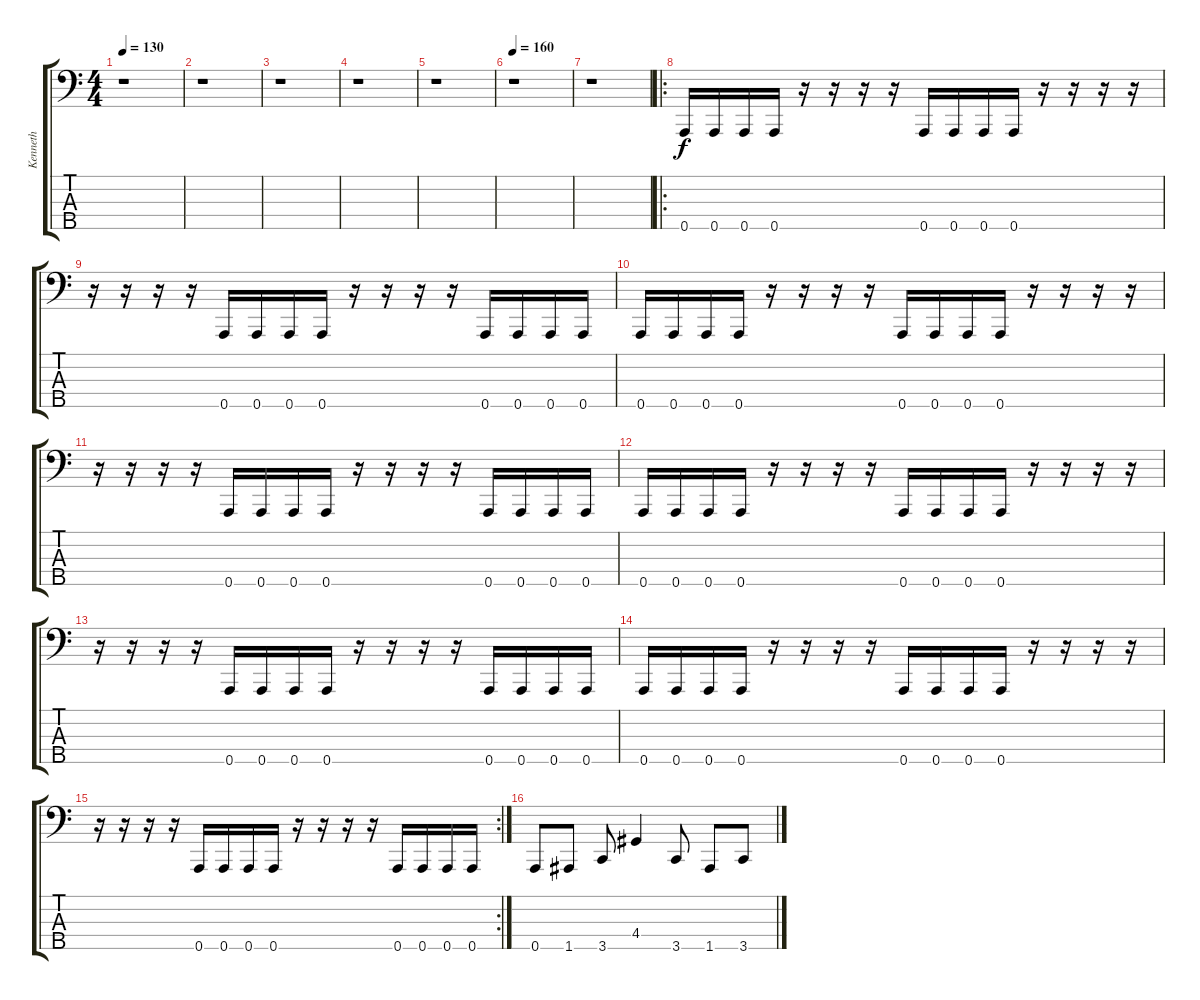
\track ("Kenneth" "Kenneth") {instrument electricbasspick}
\staff {score tabs}
\tuning (G2 D2 A1 E1 A0) {hide}
\ts (4 4)
\tempo 130
\clef f4
\ks c
r.1{dy f} |
r.1 |
r.1 |
r.1 |
r.1 |
\tempo 160
r.1 |
r.1 |
\ro
0.5.16 0.5.16 0.5.16 0.5.16 r.16 r.16 r.16 r.16 0.5.16 0.5.16 0.5.16 0.5.16 r.16 r.16 r.16 r.16 |
r.16 r.16 r.16 r.16 0.5.16 0.5.16 0.5.16 0.5.16 r.16 r.16 r.16 r.16 0.5.16 0.5.16 0.5.16 0.5.16 |
0.5.16 0.5.16 0.5.16 0.5.16 r.16 r.16 r.16 r.16 0.5.16 0.5.16 0.5.16 0.5.16 r.16 r.16 r.16 r.16 |
r.16 r.16 r.16 r.16 0.5.16 0.5.16 0.5.16 0.5.16 r.16 r.16 r.16 r.16 0.5.16 0.5.16 0.5.16 0.5.16 |
0.5.16 0.5.16 0.5.16 0.5.16 r.16 r.16 r.16 r.16 0.5.16 0.5.16 0.5.16 0.5.16 r.16 r.16 r.16 r.16 |
r.16 r.16 r.16 r.16 0.5.16 0.5.16 0.5.16 0.5.16 r.16 r.16 r.16 r.16 0.5.16 0.5.16 0.5.16 0.5.16 |
0.5.16 0.5.16 0.5.16 0.5.16 r.16 r.16 r.16 r.16 0.5.16 0.5.16 0.5.16 0.5.16 r.16 r.16 r.16 r.16 |
\rc 2
r.16 r.16 r.16 r.16 0.5.16 0.5.16 0.5.16 0.5.16 r.16 r.16 r.16 r.16 0.5.16 0.5.16 0.5.16 0.5.16 |
0.5.8 1.5.8 3.5.8 4.4.4 3.5.8 1.5.8 3.5.8
